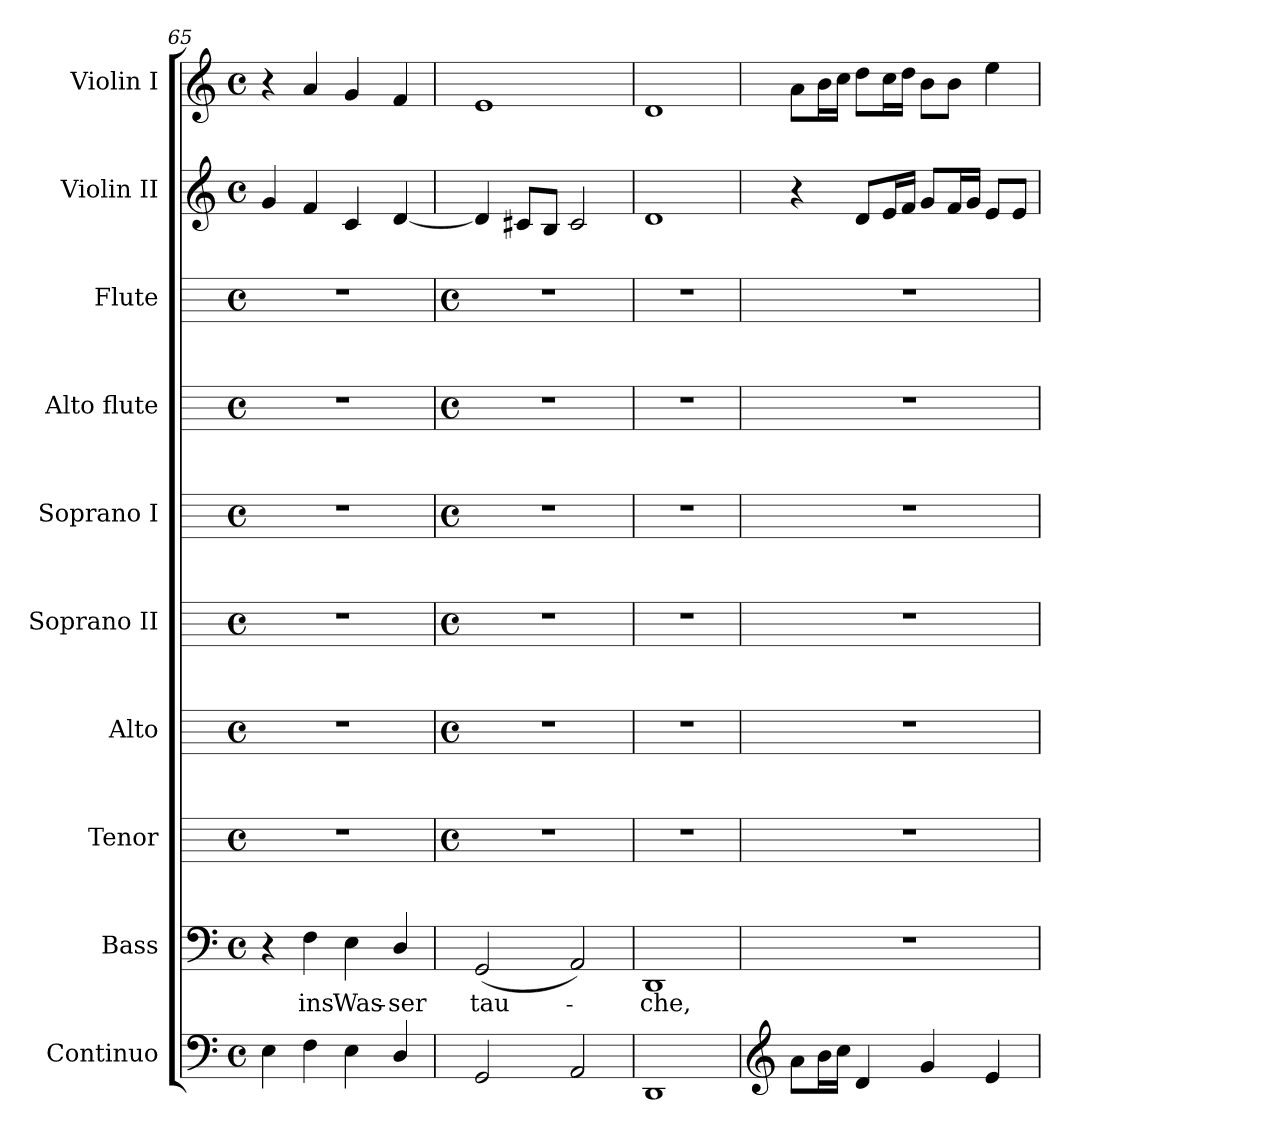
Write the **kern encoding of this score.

**kern	**kern	**text	**kern	**kern	**kern	**kern	**kern	**kern	**kern	**kern
*part10	*part9	*part9	*part8	*part7	*part6	*part5	*part4	*part3	*part2	*part1
*staff10	*staff9	*staff9	*staff8	*staff7	*staff6	*staff5	*staff4	*staff3	*staff2	*staff1
*I"Continuo	*I"Bass	*	*I"Tenor	*I"Alto	*I"Soprano II	*I"Soprano I	*I"Alto flute	*I"Flute	*I"Violin II	*I"Violin I
*I'Continuo	*I'Bass	*	*I'Tenor	*I'Alto	*I'Soprano II	*I'Soprano I	*I'Alto flute	*I'Flute	*I'Violin II	*I'Violin I
*clefF4	*clefF4	*	*	*	*	*	*	*	*clefG2	*clefG2
*k[]	*k[]	*	*	*	*	*	*	*	*k[]	*k[]
*C:	*C:	*	*	*	*	*	*	*	*C:	*C:
*M4/4	*M4/4	*	*M4/4	*M4/4	*M4/4	*M4/4	*M4/4	*M4/4	*M4/4	*M4/4
*met(c)	*met(c)	*	*met(c)	*met(c)	*met(c)	*met(c)	*met(c)	*met(c)	*met(c)	*met(c)
=65	=65	=65	=65	=65	=65	=65	=65	=65	=65	=65
4E	4r	.	1r	1r	1r	1r	1r	1r	4g	4r
!	!	!LO:LY:b	!	!	!	!	!	!	!	!
4F	4F	ins	.	.	.	.	.	.	4f	4a
!	!	!LO:LY:b	!	!	!	!	!	!	!	!
4E	4E	Was-	.	.	.	.	.	.	4c	4g
!	!	!LO:LY:b	!	!	!	!	!	!	!	!
4D/	4D/	-ser	.	.	.	.	.	.	[4d	4f
!!LO:LB:g=z
=66	=66	=66	=66	=66	=66	=66	=66	=66	=66	=66
*	*	*	*M4/4	*M4/4	*M4/4	*M4/4	*M4/4	*M4/4	*	*
*	*	*	*met(c)	*met(c)	*met(c)	*met(c)	*met(c)	*met(c)	*	*
!	!	!LO:LY:b	!	!	!	!	!	!	!	!
2GG	(<2GG	tau-	1r	1r	1r	1r	1r	1r	4d]	1e
.	.	.	.	.	.	.	.	.	8c#XL	.
.	.	.	.	.	.	.	.	.	8BJ	.
2AA	2AA)	.	.	.	.	.	.	.	2c#	.
=67	=67	=67	=67	=67	=67	=67	=67	=67	=67	=67
!	!	!LO:LY:b	!	!	!	!	!	!	!	!
1DD	1DD	che,	1r	1r	1r	1r	1r	1r	1d	1d
=68	=68	=68	=68	=68	=68	=68	=68	=68	=68	=68
*clefG2	*	*	*	*	*	*	*	*	*	*
8aL	1r	.	1r	1r	1r	1r	1r	1r	4r	8aL
16bL	.	.	.	.	.	.	.	.	.	16bL
16ccJJ	.	.	.	.	.	.	.	.	.	16ccJJ
4d	.	.	.	.	.	.	.	.	8dL	8ddL
.	.	.	.	.	.	.	.	.	16eL	16ccL
.	.	.	.	.	.	.	.	.	16fJJ	16ddJJ
4g	.	.	.	.	.	.	.	.	8gL	8bL
.	.	.	.	.	.	.	.	.	16fL	8bJ
.	.	.	.	.	.	.	.	.	16gJJ	.
4e	.	.	.	.	.	.	.	.	8eL	4ee
.	.	.	.	.	.	.	.	.	8eJ	.
=	=	=	=	=	=	=	=	=	=	=
*-	*-	*-	*-	*-	*-	*-	*-	*-	*-	*-
